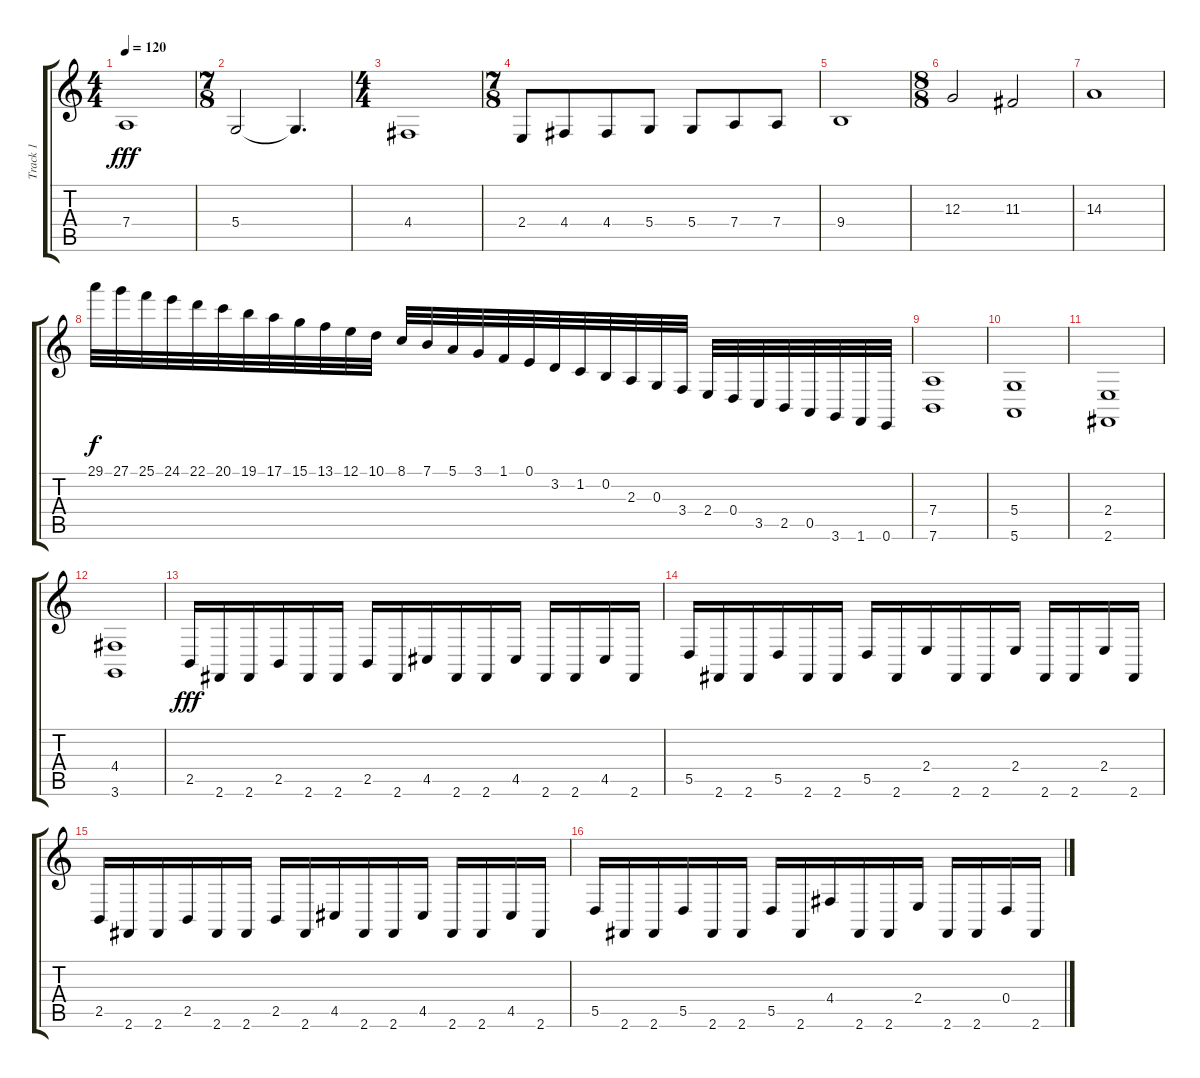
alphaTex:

\track ("Track 1" "Track 1") {instrument lead1square}
\staff {score tabs}
\tuning (E4 B3 G3 D3 A2 E2) {hide}
\ts (4 4)
\tempo 120
\clef g2
\ks c
7.4.1{dy fff} |
\ts (7 8)
5.4.2 5.4{t}.4{d} |
\ts (4 4)
4.4.1 |
\ts (7 8)
2.4.8 4.4.8 4.4.8 5.4.8 5.4.8 7.4.8 7.4.8 |
9.4.1 |
\ts (8 8)
12.3.2 11.3.2 |
14.3.1 |
29.1.32{dy f} 27.1.32 25.1.32 24.1.32 22.1.32 20.1.32 19.1.32 17.1.32 15.1.32 13.1.32 12.1.32 10.1.32 8.1.32 7.1.32 5.1.32 3.1.32 1.1.32 0.1.32 3.2.32 1.2.32 0.2.32 2.3.32 0.3.32 3.4.32 2.4.32 0.4.32 3.5.32 2.5.32 0.5.32 3.6.32 1.6.32 0.6.32 |
(7.4 7.6).1 |
(5.4 5.6).1 |
(2.4 2.6).1 |
(4.4 3.6).1 |
2.5.16{dy fff} 2.6.16 2.6.16 2.5.16 2.6.16 2.6.16 2.5.16 2.6.16 4.5.16 2.6.16 2.6.16 4.5.16 2.6.16 2.6.16 4.5.16 2.6.16 |
5.5.16 2.6.16 2.6.16 5.5.16 2.6.16 2.6.16 5.5.16 2.6.16 2.4.16 2.6.16 2.6.16 2.4.16 2.6.16 2.6.16 2.4.16 2.6.16 |
2.5.16 2.6.16 2.6.16 2.5.16 2.6.16 2.6.16 2.5.16 2.6.16 4.5.16 2.6.16 2.6.16 4.5.16 2.6.16 2.6.16 4.5.16 2.6.16 |
5.5.16 2.6.16 2.6.16 5.5.16 2.6.16 2.6.16 5.5.16 2.6.16 4.4.16 2.6.16 2.6.16 2.4.16 2.6.16 2.6.16 0.4.16 2.6.16
